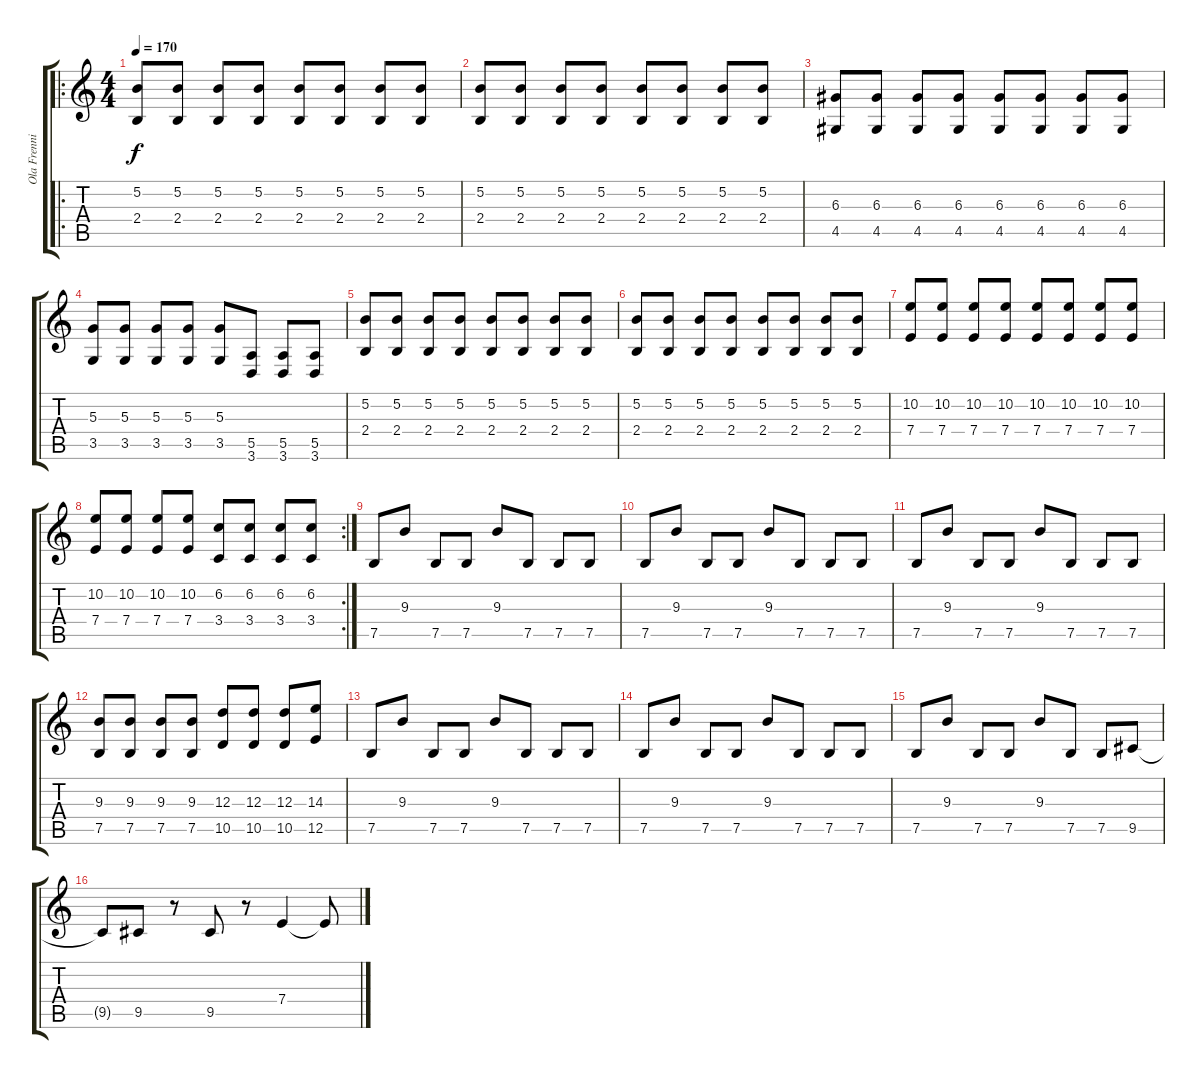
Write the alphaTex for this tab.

\track ("Ola Frenning" "Ola Frenni") {instrument distortionguitar}
\staff {score tabs}
\tuning (B3 Gb3 D3 A2 E2 B1) {hide}
\ro
\ts (4 4)
\tempo 170
\clef g2
\ks c
(5.2 2.4).8{dy f} (5.2 2.4).8 (5.2 2.4).8 (5.2 2.4).8 (5.2 2.4).8 (5.2 2.4).8 (5.2 2.4).8 (5.2 2.4).8 |
(5.2 2.4).8 (5.2 2.4).8 (5.2 2.4).8 (5.2 2.4).8 (5.2 2.4).8 (5.2 2.4).8 (5.2 2.4).8 (5.2 2.4).8 |
(6.3 4.5).8 (6.3 4.5).8 (6.3 4.5).8 (6.3 4.5).8 (6.3 4.5).8 (6.3 4.5).8 (6.3 4.5).8 (6.3 4.5).8 |
(5.3 3.5).8 (5.3 3.5).8 (5.3 3.5).8 (5.3 3.5).8 (5.3 3.5).8 (5.5 3.6).8 (5.5 3.6).8 (5.5 3.6).8 |
(5.2 2.4).8 (5.2 2.4).8 (5.2 2.4).8 (5.2 2.4).8 (5.2 2.4).8 (5.2 2.4).8 (5.2 2.4).8 (5.2 2.4).8 |
(5.2 2.4).8 (5.2 2.4).8 (5.2 2.4).8 (5.2 2.4).8 (5.2 2.4).8 (5.2 2.4).8 (5.2 2.4).8 (5.2 2.4).8 |
(10.2 7.4).8 (10.2 7.4).8 (10.2 7.4).8 (10.2 7.4).8 (10.2 7.4).8 (10.2 7.4).8 (10.2 7.4).8 (10.2 7.4).8 |
\rc 2
(10.2 7.4).8 (10.2 7.4).8 (10.2 7.4).8 (10.2 7.4).8 (6.2 3.4).8 (6.2 3.4).8 (6.2 3.4).8 (6.2 3.4).8 |
7.5.8 9.3.8 7.5.8 7.5.8 9.3.8 7.5.8 7.5.8 7.5.8 |
7.5.8 9.3.8 7.5.8 7.5.8 9.3.8 7.5.8 7.5.8 7.5.8 |
7.5.8 9.3.8 7.5.8 7.5.8 9.3.8 7.5.8 7.5.8 7.5.8 |
(9.3 7.5).8 (9.3 7.5).8 (9.3 7.5).8 (9.3 7.5).8 (12.3 10.5).8 (12.3 10.5).8 (12.3 10.5).8 (14.3 12.5).8 |
7.5.8 9.3.8 7.5.8 7.5.8 9.3.8 7.5.8 7.5.8 7.5.8 |
7.5.8 9.3.8 7.5.8 7.5.8 9.3.8 7.5.8 7.5.8 7.5.8 |
7.5.8 9.3.8 7.5.8 7.5.8 9.3.8 7.5.8 7.5.8 9.5.8 |
9.5{t}.8 9.5.8 r.8 9.5.8 r.8 7.4.4 7.4{t}.8
